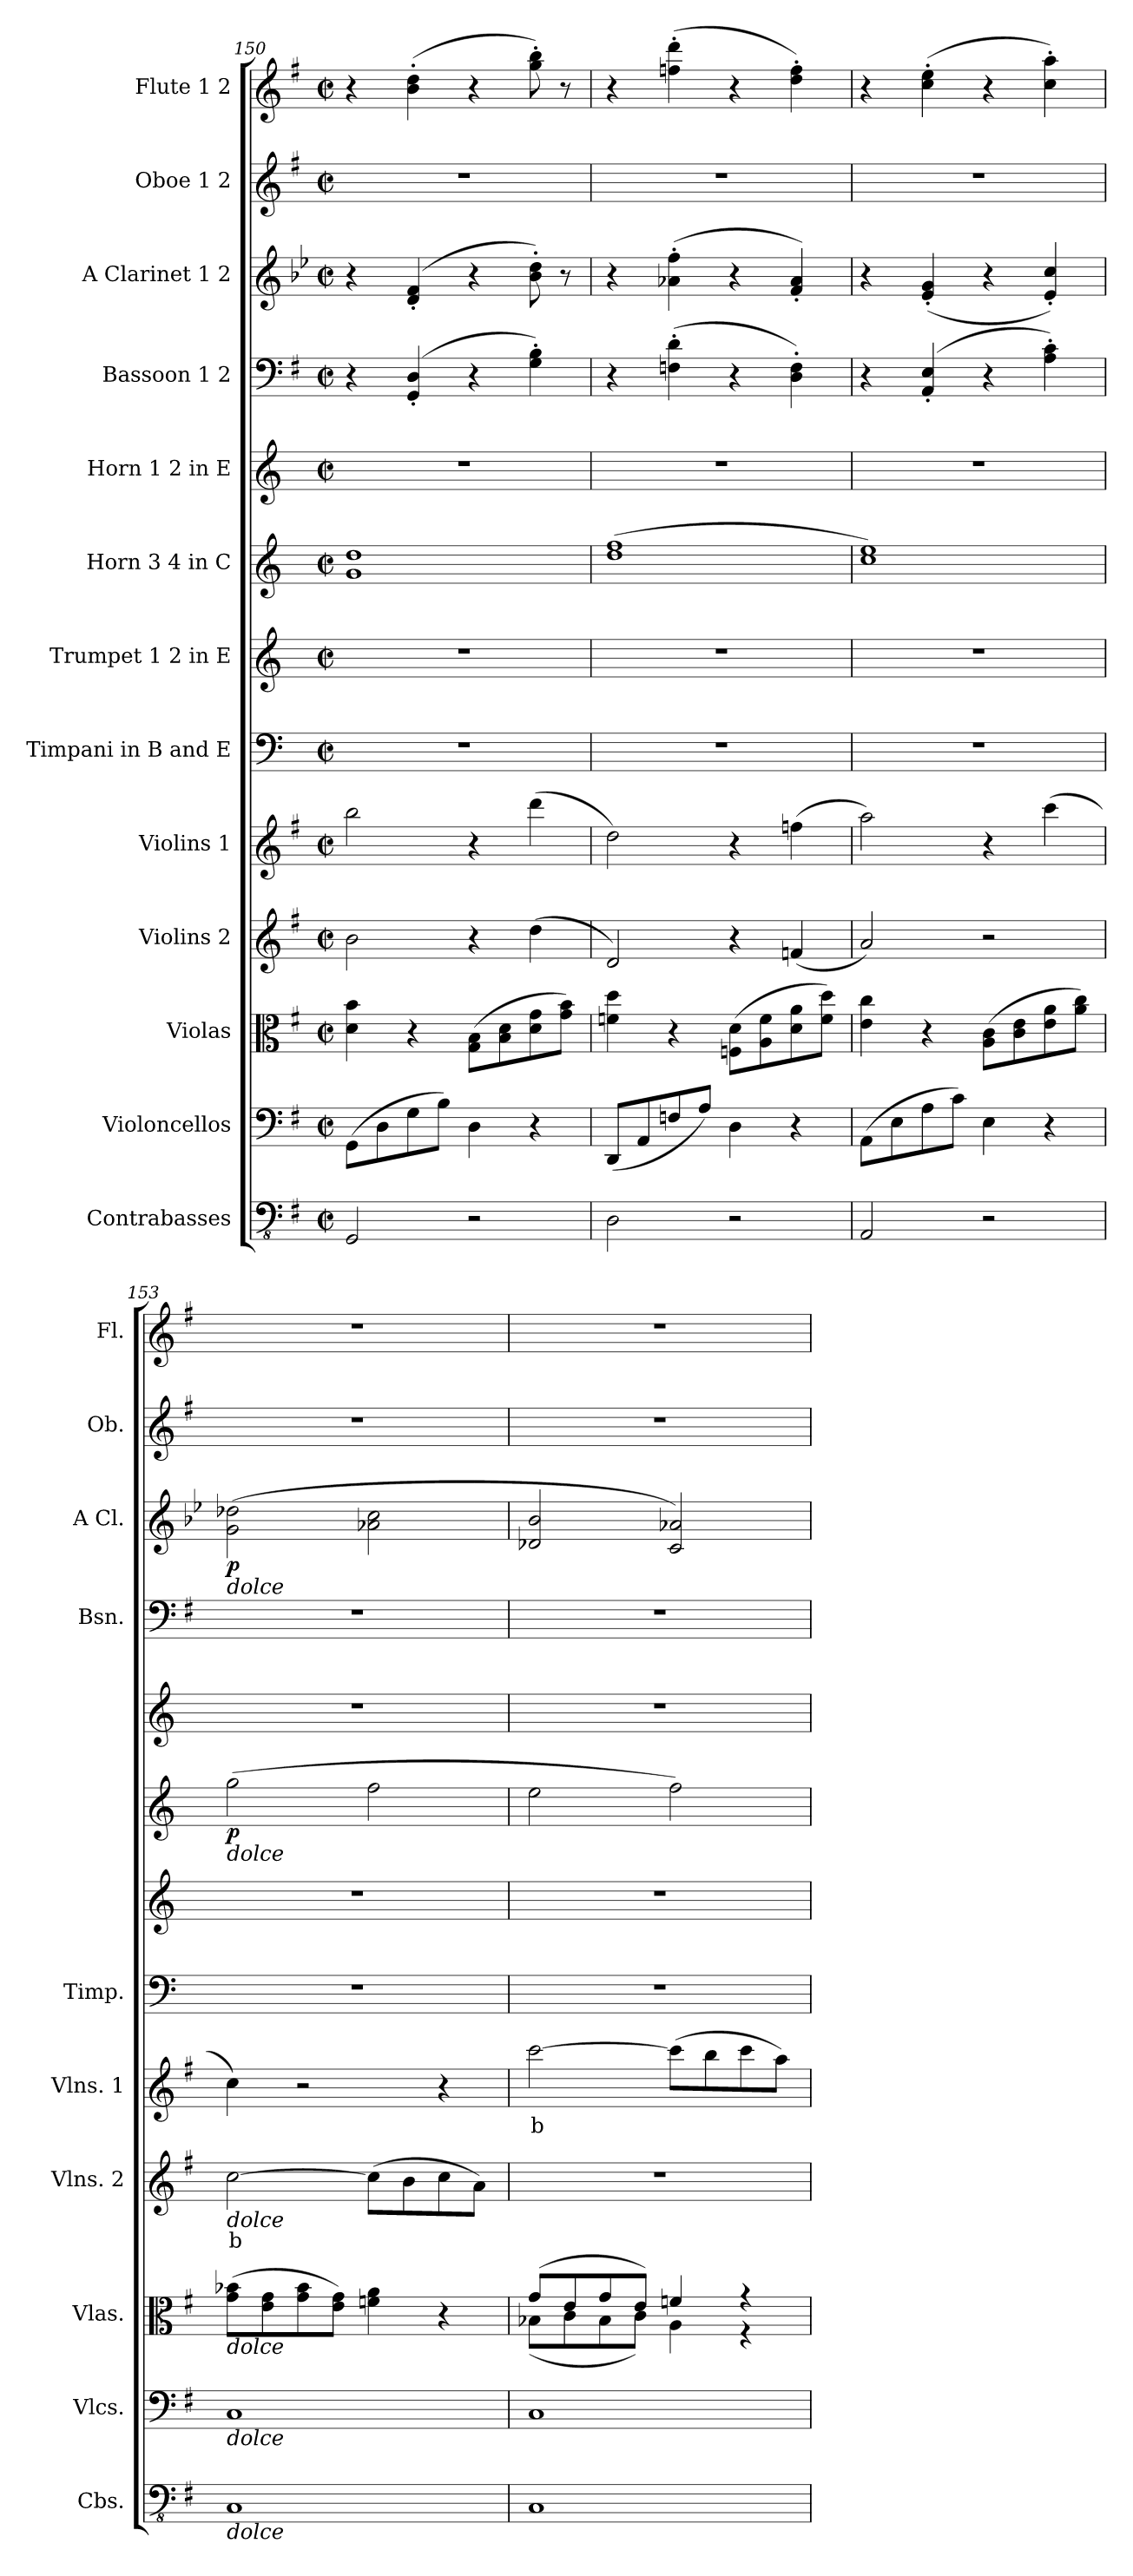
**kern	**kern	**kern	**kern	**text	**kern	**text	**kern	**kern	**kern	**dynam	**kern	**kern	**kern	**dynam	**kern	**kern
*part13	*part12	*part11	*part10	*part10	*part9	*part9	*part8	*part7	*part6	*part6	*part5	*part4	*part3	*part3	*part2	*part1
*staff13	*staff12	*staff11	*staff10	*staff10	*staff9	*staff9	*staff8	*staff7	*staff6	*staff6	*staff5	*staff4	*staff3	*staff3	*staff2	*staff1
*I"Contrabasses	*I"Violoncellos	*I"Violas	*I"Violins 2	*	*I"Violins 1	*	*I"Timpani in B and E	*I"Trumpet 1 2 in E	*I"Horn 3 4  in C	*	*I"Horn 1 2 in E	*I"Bassoon 1 2	*I"A Clarinet 1 2	*	*I"Oboe 1 2	*I"Flute 1 2
*I'Cbs.	*I'Vlcs.	*I'Vlas.	*I'Vlns. 2	*	*I'Vlns. 1	*	*I'Timp.	*	*	*	*	*I'Bsn.	*I'A Cl.	*	*I'Ob.	*I'Fl.
*clefFv4	*clefF4	*clefC3	*clefG2	*	*clefG2	*	*clefF4	*clefG2	*clefG2	*	*clefG2	*clefF4	*clefG2	*	*clefG2	*clefG2
*	*	*	*	*	*	*	*	*ITrd-2c-4	*ITrd7c12	*	*ITrd5c8	*	*ITrd2c3	*	*	*
*k[f#]	*k[f#]	*k[f#]	*k[f#]	*	*k[f#]	*	*k[]	*k[f#c#g#d#]	*k[]	*	*k[f#c#g#d#]	*k[f#]	*k[f#]	*	*k[f#]	*k[f#]
*M2/2	*M2/2	*M2/2	*M2/2	*	*M2/2	*	*M2/2	*M2/2	*M2/2	*	*M2/2	*M2/2	*M2/2	*	*M2/2	*M2/2
*met(c|)	*met(c|)	*met(c|)	*met(c|)	*	*met(c|)	*	*met(c|)	*met(c|)	*met(c|)	*	*met(c|)	*met(c|)	*met(c|)	*	*met(c|)	*met(c|)
=150	=150	=150	=150	=150	=150	=150	=150	=150	=150	=150	=150	=150	=150	=150	=150	=150
2GGG/	(>8GG\L	4d\ 4b\	2b\	.	2bb\	.	1r	1r	1G 1d	.	1r	4r	4r	.	1r	4r
.	8D\	.	.	.	.	.	.	.	.	.	.	.	.	.	.	.
.	8G\	4r	.	.	.	.	.	.	.	.	.	(>4GG/' 4D/'	(>4B/' 4d/'	.	.	(>4b\' 4dd\'
.	8B\J)	.	.	.	.	.	.	.	.	.	.	.	.	.	.	.
2r	4D\	(>8G\ 8B\L	4r	.	4r	.	.	.	.	.	.	4r	4r	.	.	4r
.	.	8B\ 8d\	.	.	.	.	.	.	.	.	.	.	.	.	.	.
.	4r	8d\ 8g\	(>4dd\	.	(>4ddd\	.	.	.	.	.	.	4G\' 4B\')	8g\' 8b\')	.	.	8gg\' 8bb\')
.	.	8g\ 8b\J)	.	.	.	.	.	.	.	.	.	.	8r	.	.	8r
=151	=151	=151	=151	=151	=151	=151	=151	=151	=151	=151	=151	=151	=151	=151	=151	=151
2DD\	(<8DD/L	4fn\ 4dd\	2d/)	.	2dd\)	.	1r	1r	(>1d 1f	.	1r	4r	4r	.	1r	4r
.	8AA/	.	.	.	.	.	.	.	.	.	.	.	.	.	.	.
.	8Fn/	4r	.	.	.	.	.	.	.	.	.	(>4Fn\' 4d\'	(>4fn\' 4dd\'	.	.	(>4ffn\' 4ddd\'
.	8A/J)	.	.	.	.	.	.	.	.	.	.	.	.	.	.	.
2r	4D\	(>8Fn\ 8d\L	4r	.	4r	.	.	.	.	.	.	4r	4r	.	.	4r
.	.	8A\ 8f\	.	.	.	.	.	.	.	.	.	.	.	.	.	.
.	4r	8d\ 8a\	(<4fn/	.	(>4ffn\	.	.	.	.	.	.	4D\' 4F\')	4d/' 4f/')	.	.	4dd\' 4ff\')
.	.	8f\ 8dd\J)	.	.	.	.	.	.	.	.	.	.	.	.	.	.
=152	=152	=152	=152	=152	=152	=152	=152	=152	=152	=152	=152	=152	=152	=152	=152	=152
2AAA/	(>8AA\L	4e\ 4cc\	2a/)	.	2aa\)	.	1r	1r	1c 1e)	.	1r	4r	4r	.	1r	4r
.	8E\	.	.	.	.	.	.	.	.	.	.	.	.	.	.	.
.	8A\	4r	.	.	.	.	.	.	.	.	.	(>4AA/' 4E/'	(<4c/' 4e/'	.	.	(>4cc\' 4ee\'
.	8c\J)	.	.	.	.	.	.	.	.	.	.	.	.	.	.	.
2r	4E\	(>8A\ 8c\L	2r	.	4r	.	.	.	.	.	.	4r	4r	.	.	4r
.	.	8c\ 8e\	.	.	.	.	.	.	.	.	.	.	.	.	.	.
.	4r	8e\ 8a\	.	.	(>4ccc\	.	.	.	.	.	.	4A\' 4c\')	4c/' 4a/')	.	.	4cc\' 4aa\')
.	.	8a\ 8cc\J)	.	.	.	.	.	.	.	.	.	.	.	.	.	.
=153	=153	=153	=153	=153	=153	=153	=153	=153	=153	=153	=153	=153	=153	=153	=153	=153
!	!	!	!	!	!	!	!	!	!	!	!	!	!LO:TX:b:i:t=dolce	!	!	!
!	!	!	!	!	!	!	!	!	!LO:TX:b:i:t=dolce	!	!	!	!	!	!	!
!	!	!	!LO:TX:b:i:t=dolce	!	!	!	!	!	!	!	!	!	!	!	!	!
!	!	!LO:TX:b:i:t=dolce	!	!	!	!	!	!	!	!	!	!	!	!	!	!
!	!LO:TX:b:i:t=dolce	!	!	!	!	!	!	!	!	!	!	!	!	!	!	!
!LO:TX:b:i:t=dolce	!	!	!	!	!	!	!	!	!	!	!	!	!	!	!	!
!	!	!	!	!LO:LY:b:color=#FF0000	!	!	!	!	!	!LO:DY:b	!	!	!	!LO:DY:b	!	!
1CC	1C	(>8g\ 8b-X\L	[2cc\	b	4cc\)	.	1r	1r	(>2g\	p	1r	1r	(>2e\ 2b-X\	p	1r	1r
.	.	8e\ 8g\	.	.	.	.	.	.	.	.	.	.	.	.	.	.
.	.	8g\ 8b-\	.	.	2r	.	.	.	.	.	.	.	.	.	.	.
.	.	8e\ 8g\J)	.	.	.	.	.	.	.	.	.	.	.	.	.	.
.	.	4fn\ 4a\	(>8cc\L]	.	.	.	.	.	2f\	.	.	.	2fn\ 2a\	.	.	.
.	.	.	8b\	.	.	.	.	.	.	.	.	.	.	.	.	.
.	.	4r	8cc\	.	4r	.	.	.	.	.	.	.	.	.	.	.
.	.	.	8a\J)	.	.	.	.	.	.	.	.	.	.	.	.	.
=154	=154	=154	=154	=154	=154	=154	=154	=154	=154	=154	=154	=154	=154	=154	=154	=154
*	*	*^	*	*	*	*	*	*	*	*	*	*	*	*	*	*
!	!	!	!	!	!	!	!LO:LY:b:color=#FF0000	!	!	!	!	!	!	!	!	!	!
1CC	1C	(>8g/L	(<8B-X\L	1r	.	[2ccc\	b	1r	1r	2e\	.	1r	1r	2B-X/ 2g/	.	1r	1r
.	.	8e/	8c\	.	.	.	.	.	.	.	.	.	.	.	.	.	.
.	.	8g/	8B-\	.	.	.	.	.	.	.	.	.	.	.	.	.	.
.	.	8e/J)	8c\J)	.	.	.	.	.	.	.	.	.	.	.	.	.	.
.	.	4fn/	4A\	.	.	(>8ccc\L]	.	.	.	2f\)	.	.	.	2A/ 2fn/)	.	.	.
.	.	.	.	.	.	8bb\	.	.	.	.	.	.	.	.	.	.	.
.	.	4r	4r	.	.	8ccc\	.	.	.	.	.	.	.	.	.	.	.
.	.	.	.	.	.	8aa\J)	.	.	.	.	.	.	.	.	.	.	.
*	*	*v	*v	*	*	*	*	*	*	*	*	*	*	*	*	*	*
=	=	=	=	=	=	=	=	=	=	=	=	=	=	=	=	=
*-	*-	*-	*-	*-	*-	*-	*-	*-	*-	*-	*-	*-	*-	*-	*-	*-
